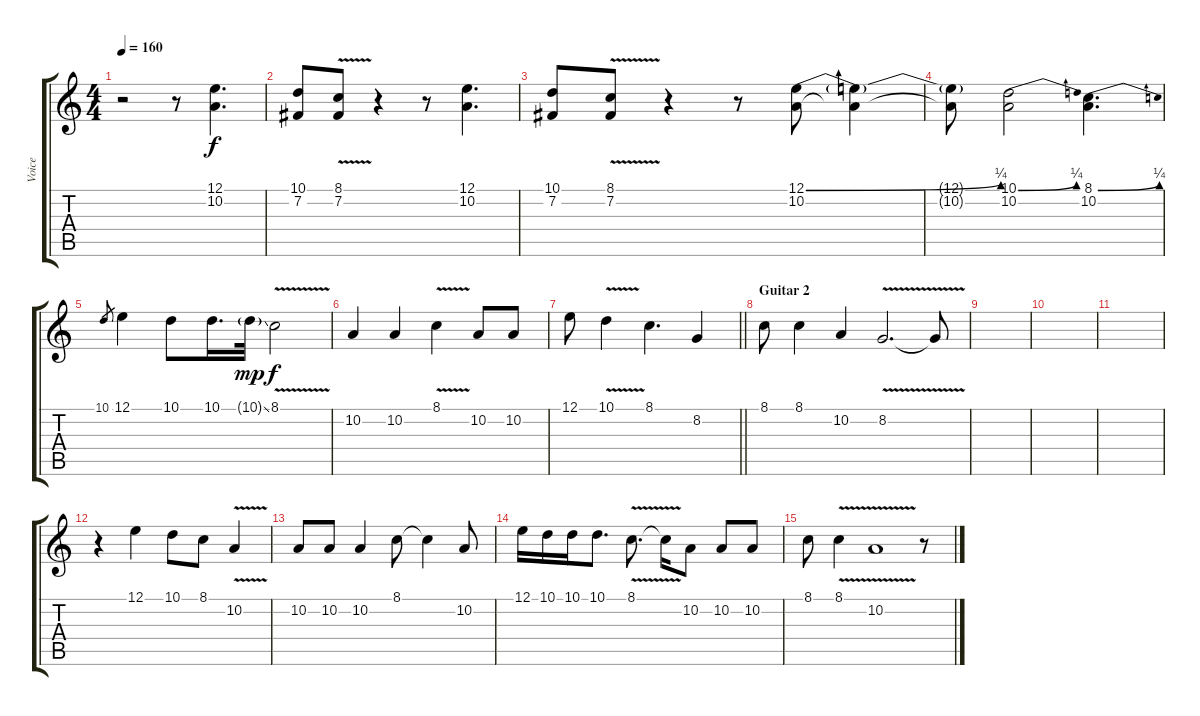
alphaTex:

\track ("Voice" "Voice") {instrument clarinet}
\staff {score tabs}
\tuning (E4 B3 G3 D3 A2 E2) {hide}
\ts (4 4)
\tempo 160
\clef g2
\ks c
r.2{dy f} r.8 (12.1 10.2).4{d} |
(10.1 7.2).8 (8.1{v} 7.2{v}).8 r.4 r.8 (12.1 10.2).4{d} |
(10.1 7.2).8 (8.1{v} 7.2{v}).8 r.4 r.8 (12.1{be (bend 0 0 60 1)} 10.2).8 (12.1{t} 10.2{t}).4 |
(12.1{t} 10.2{t}).8 (10.1{be (bend 0 0 60 1)} 10.2).2 (8.1{be (bend 0 0 60 1)} 10.2).4{d} |
10.1.8{gr} 12.1.4 10.1.8 10.1.16{d} 10.1{ss g}.32{dy mp} 8.1{v}.2{dy f} |
10.2.4 10.2.4 8.1{v}.4 10.2.8 10.2.8 |
\barLineRight lightlight
12.1.8 10.1{v}.4 8.1.4{d} 8.2.4 |
\section ("" "Guitar 2")
8.1.8 8.1.4 10.2.4 8.2{v}.2{d} 8.2{t}.8 |
|
|
|
r.4 12.1.4 10.1.8 8.1.8 10.2{v}.4 |
10.2.8 10.2.8 10.2.4 8.1.8 8.1{t}.4 10.2.8 |
12.1.16 10.1.16 10.1.16 10.1.8{d} 8.1{v}.8{d} 8.1{t}.16 10.2.8 10.2.8 10.2.8 |
8.1.8 8.1{v}.4 10.2{v}.1 r.8
